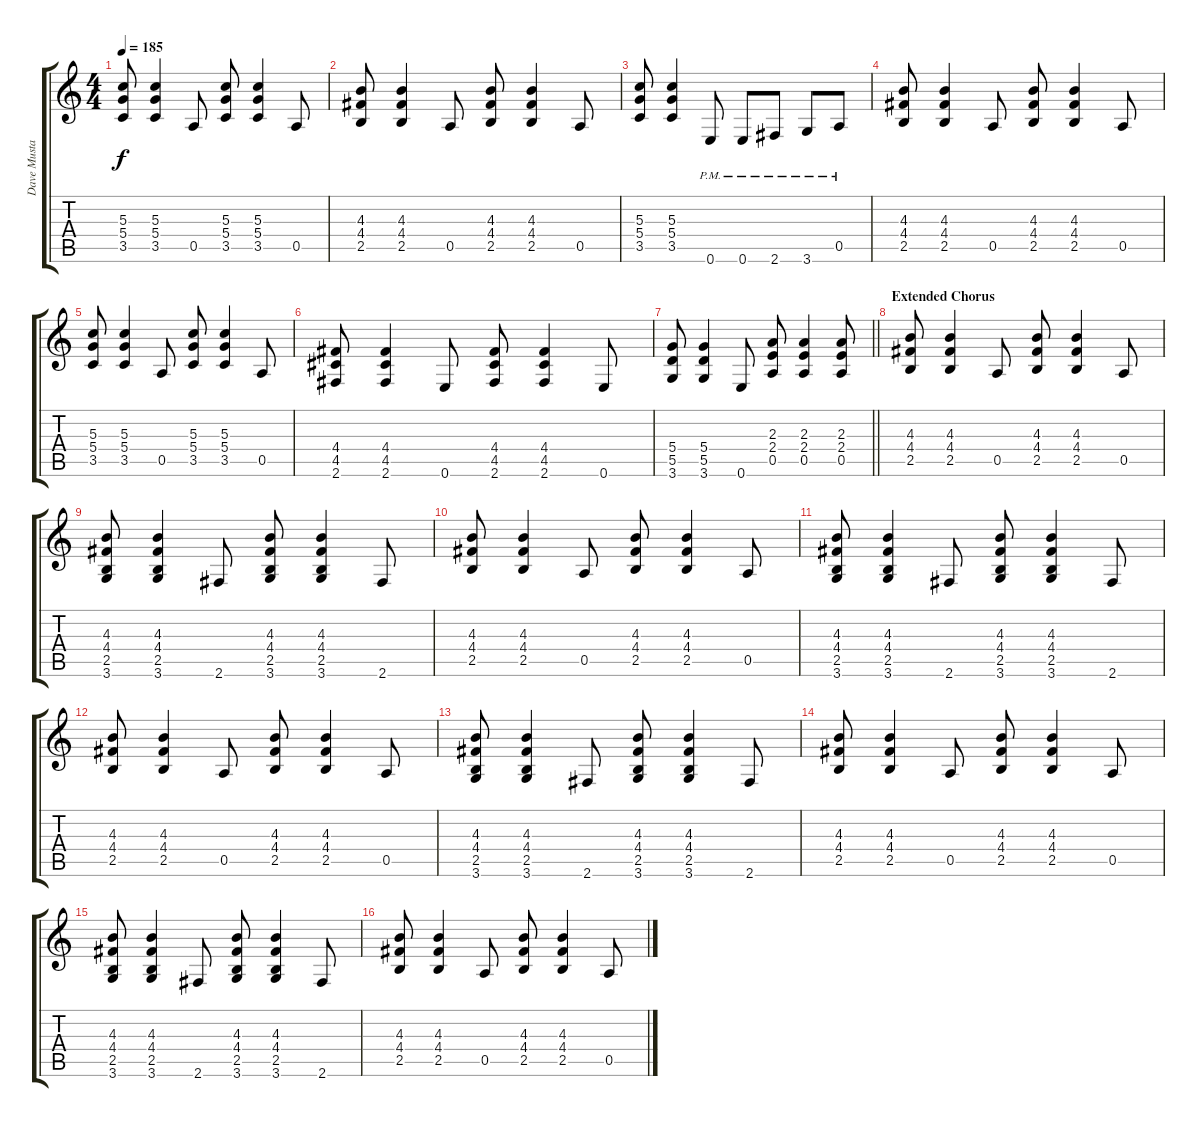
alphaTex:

\track ("Dave Mustaine" "Dave Musta") {instrument distortionguitar}
\staff {score tabs}
\tuning (E4 B3 G3 D3 A2 E2) {hide}
\ts (4 4)
\tempo 185
\clef g2
\ks c
(5.3 5.4 3.5).8{dy f} (5.3 5.4 3.5).4 0.5.8 (5.3 5.4 3.5).8 (5.3 5.4 3.5).4 0.5.8 |
(4.3 4.4 2.5).8 (4.3 4.4 2.5).4 0.5.8 (4.3 4.4 2.5).8 (4.3 4.4 2.5).4 0.5.8 |
(5.3 5.4 3.5).8 (5.3 5.4 3.5).4 0.6{pm}.8 0.6{pm}.8 2.6{pm}.8 3.6{pm}.8 0.5{pm}.8 |
(4.3 4.4 2.5).8 (4.3 4.4 2.5).4 0.5.8 (4.3 4.4 2.5).8 (4.3 4.4 2.5).4 0.5.8 |
(5.3 5.4 3.5).8 (5.3 5.4 3.5).4 0.5.8 (5.3 5.4 3.5).8 (5.3 5.4 3.5).4 0.5.8 |
(4.4 4.5 2.6).8 (4.4 4.5 2.6).4 0.6.8 (4.4 4.5 2.6).8 (4.4 4.5 2.6).4 0.6.8 |
\barLineRight lightlight
(5.4 5.5 3.6).8 (5.4 5.5 3.6).4 0.6.8 (2.3 2.4 0.5).8 (2.3 2.4 0.5).4 (2.3 2.4 0.5).8 |
\section ("" "Extended Chorus")
(4.3 4.4 2.5).8 (4.3 4.4 2.5).4 0.5.8 (4.3 4.4 2.5).8 (4.3 4.4 2.5).4 0.5.8 |
(4.3 4.4 2.5 3.6).8 (4.3 4.4 2.5 3.6).4 2.6.8 (4.3 4.4 2.5 3.6).8 (4.3 4.4 2.5 3.6).4 2.6.8 |
(4.3 4.4 2.5).8 (4.3 4.4 2.5).4 0.5.8 (4.3 4.4 2.5).8 (4.3 4.4 2.5).4 0.5.8 |
(4.3 4.4 2.5 3.6).8 (4.3 4.4 2.5 3.6).4 2.6.8 (4.3 4.4 2.5 3.6).8 (4.3 4.4 2.5 3.6).4 2.6.8 |
(4.3 4.4 2.5).8 (4.3 4.4 2.5).4 0.5.8 (4.3 4.4 2.5).8 (4.3 4.4 2.5).4 0.5.8 |
(4.3 4.4 2.5 3.6).8 (4.3 4.4 2.5 3.6).4 2.6.8 (4.3 4.4 2.5 3.6).8 (4.3 4.4 2.5 3.6).4 2.6.8 |
(4.3 4.4 2.5).8 (4.3 4.4 2.5).4 0.5.8 (4.3 4.4 2.5).8 (4.3 4.4 2.5).4 0.5.8 |
(4.3 4.4 2.5 3.6).8 (4.3 4.4 2.5 3.6).4 2.6.8 (4.3 4.4 2.5 3.6).8 (4.3 4.4 2.5 3.6).4 2.6.8 |
(4.3 4.4 2.5).8 (4.3 4.4 2.5).4 0.5.8 (4.3 4.4 2.5).8 (4.3 4.4 2.5).4 0.5.8
